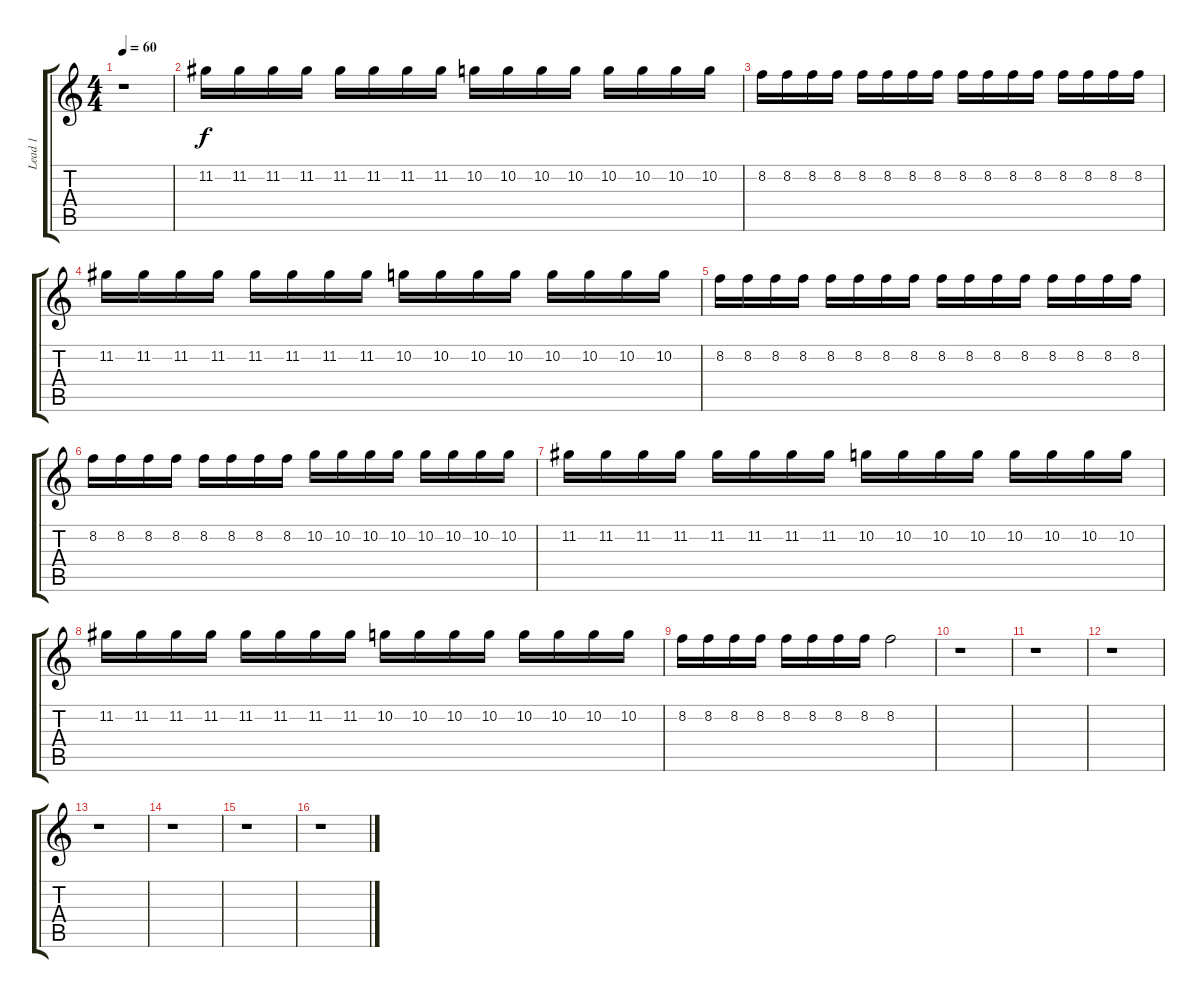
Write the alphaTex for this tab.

\track ("Lead 1" "Lead 1") {instrument distortionguitar}
\staff {score tabs}
\tuning (D4 A3 F3 C3 G2 C2) {hide}
\ts (4 4)
\tempo 60
\clef g2
\ks c
r.1{dy ff} |
11.2.16{dy f} 11.2.16 11.2.16 11.2.16 11.2.16 11.2.16 11.2.16 11.2.16 10.2.16 10.2.16 10.2.16 10.2.16 10.2.16 10.2.16 10.2.16 10.2.16 |
8.2.16 8.2.16 8.2.16 8.2.16 8.2.16 8.2.16 8.2.16 8.2.16 8.2.16 8.2.16 8.2.16 8.2.16 8.2.16 8.2.16 8.2.16 8.2.16 |
11.2.16 11.2.16 11.2.16 11.2.16 11.2.16 11.2.16 11.2.16 11.2.16 10.2.16 10.2.16 10.2.16 10.2.16 10.2.16 10.2.16 10.2.16 10.2.16 |
8.2.16 8.2.16 8.2.16 8.2.16 8.2.16 8.2.16 8.2.16 8.2.16 8.2.16 8.2.16 8.2.16 8.2.16 8.2.16 8.2.16 8.2.16 8.2.16 |
8.2.16 8.2.16 8.2.16 8.2.16 8.2.16 8.2.16 8.2.16 8.2.16 10.2.16 10.2.16 10.2.16 10.2.16 10.2.16 10.2.16 10.2.16 10.2.16 |
11.2.16 11.2.16 11.2.16 11.2.16 11.2.16 11.2.16 11.2.16 11.2.16 10.2.16 10.2.16 10.2.16 10.2.16 10.2.16 10.2.16 10.2.16 10.2.16 |
11.2.16 11.2.16 11.2.16 11.2.16 11.2.16 11.2.16 11.2.16 11.2.16 10.2.16 10.2.16 10.2.16 10.2.16 10.2.16 10.2.16 10.2.16 10.2.16 |
8.2.16 8.2.16 8.2.16 8.2.16 8.2.16 8.2.16 8.2.16 8.2.16 8.2.2 |
r.1 |
r.1 |
r.1 |
r.1 |
r.1 |
r.1 |
r.1
